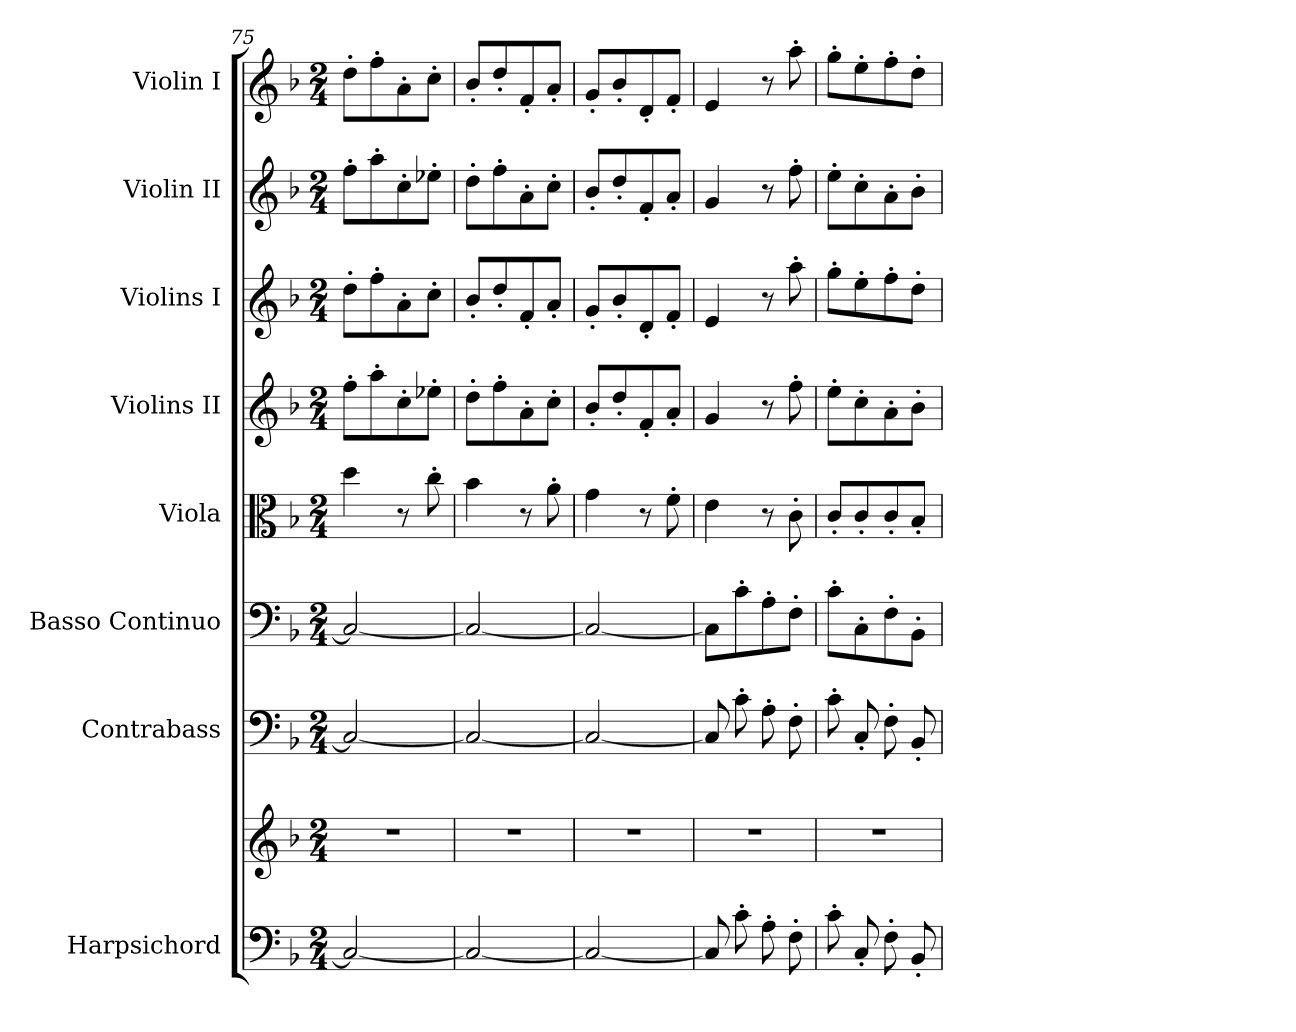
**kern	**kern	**kern	**kern	**kern	**kern	**kern	**kern	**kern
*part8	*part8	*part7	*part6	*part5	*part4	*part3	*part2	*part1
*staff9	*staff8	*staff7	*staff6	*staff5	*staff4	*staff3	*staff2	*staff1
*I"Harpsichord	*	*I"Contrabass	*I"Basso Continuo	*I"Viola	*I"Violins II	*I"Violins I	*I"Violin II	*I"Violin I
*I'Hch.	*	*I'Cb.	*I'B.C.	*I'Vla.	*I'Vlns. II	*I'Vlns. I	*I'Vln. II	*I'Vln. I
*clefF4	*clefG2	*clefF4	*clefF4	*clefC3	*clefG2	*clefG2	*clefG2	*clefG2
*	*	*ITrd7c12	*	*	*	*	*	*
*k[b-]	*k[b-]	*k[b-]	*k[b-]	*k[b-]	*k[b-]	*k[b-]	*k[b-]	*k[b-]
*M2/4	*M2/4	*M2/4	*M2/4	*M2/4	*M2/4	*M2/4	*M2/4	*M2/4
=75	=75	=75	=75	=75	=75	=75	=75	=75
2C/_	2r	2CC/_	2C/_	4dd\	8ff'\L	8dd'\L	8ff'\L	8dd'\L
.	.	.	.	.	8aa'\	8ff'\	8aa'\	8ff'\
.	.	.	.	8r	8cc'\	8a'\	8cc'\	8a'\
.	.	.	.	8cc'\	8ee-X'\J	8cc'\J	8ee-X'\J	8cc'\J
=76	=76	=76	=76	=76	=76	=76	=76	=76
2C/_	2r	2CC/_	2C/_	4b-\	8dd'\L	8b-'/L	8dd'\L	8b-'/L
.	.	.	.	.	8ff'\	8dd'/	8ff'\	8dd'/
.	.	.	.	8r	8a'\	8f'/	8a'\	8f'/
.	.	.	.	8a'\	8cc'\J	8a'/J	8cc'\J	8a'/J
=77	=77	=77	=77	=77	=77	=77	=77	=77
2C/_	2r	2CC/_	2C/_	4g\	8b-'/L	8g'/L	8b-'/L	8g'/L
.	.	.	.	.	8dd'/	8b-'/	8dd'/	8b-'/
.	.	.	.	8r	8f'/	8d'/	8f'/	8d'/
.	.	.	.	8f'\	8a'/J	8f'/J	8a'/J	8f'/J
=78	=78	=78	=78	=78	=78	=78	=78	=78
8C/]	2r	8CC/]	8C\L]	4e\	4g/	4e/	4g/	4e/
8c'\	.	8C'\	8c'\	.	.	.	.	.
8A'\	.	8AA'\	8A'\	8r	8r	8r	8r	8r
8F'\	.	8FF'\	8F'\J	8c'\	8ff'\	8aa'\	8ff'\	8aa'\
!!LO:PB:g=z
=79	=79	=79	=79	=79	=79	=79	=79	=79
8c'\	2r	8C'\	8c'\L	8c'/L	8ee'\L	8gg'\L	8ee'\L	8gg'\L
8C'/	.	8CC'/	8C'\	8c'/	8cc'\	8ee'\	8cc'\	8ee'\
8F'\	.	8FF'\	8F'\	8c'/	8a'\	8ff'\	8a'\	8ff'\
8BB-'/	.	8BBB-'/	8BB-'\J	8B-'/J	8b-'\J	8dd'\J	8b-'\J	8dd'\J
=	=	=	=	=	=	=	=	=
*-	*-	*-	*-	*-	*-	*-	*-	*-
